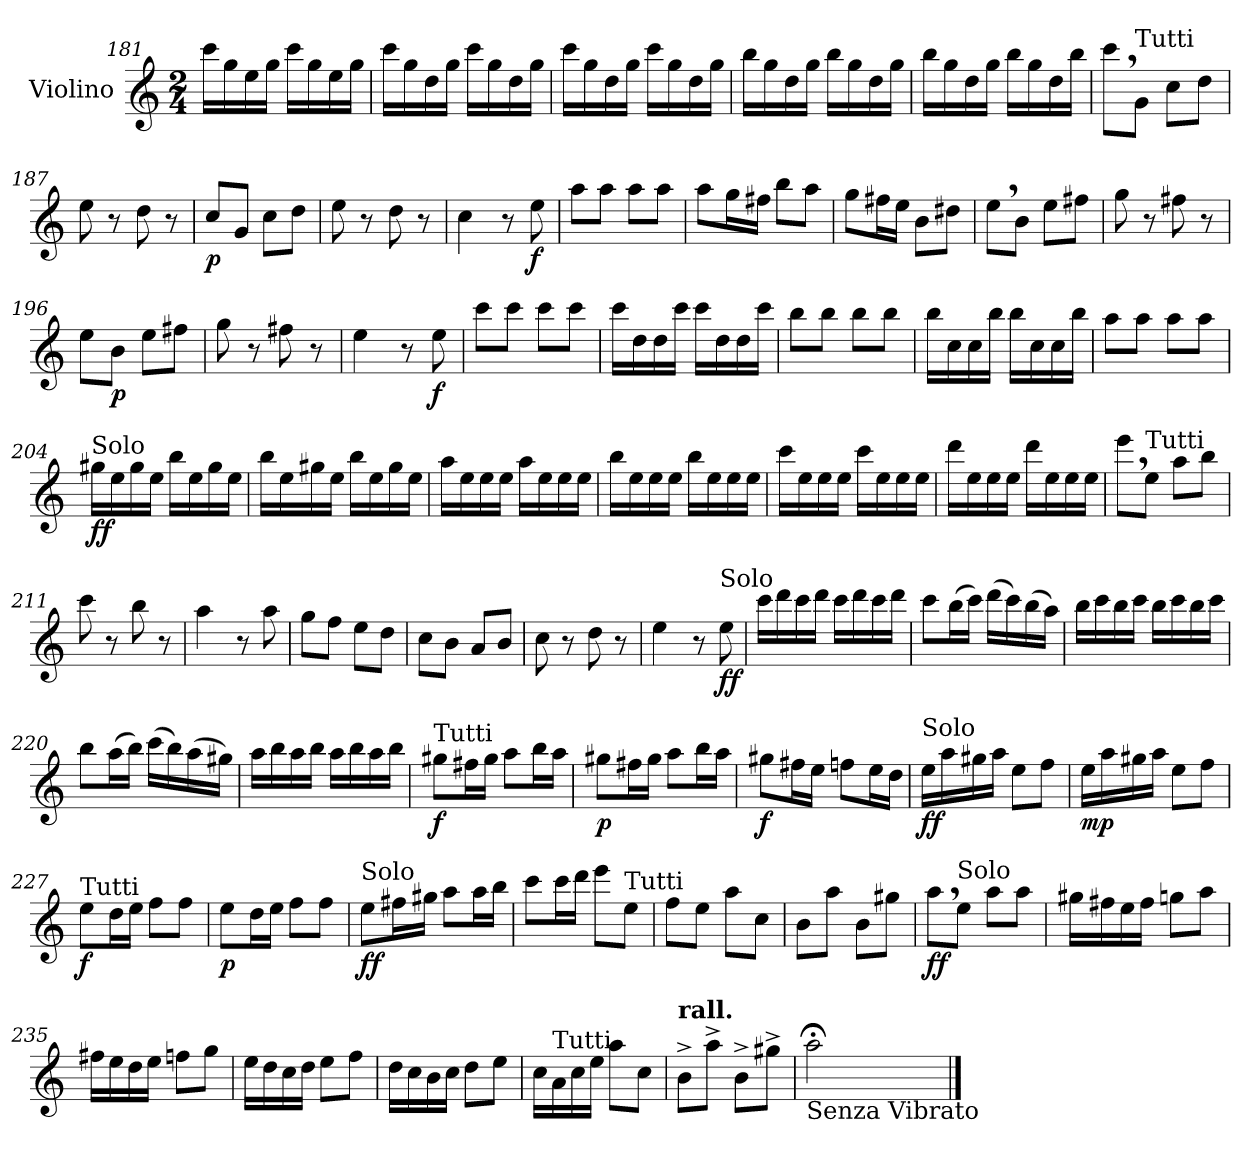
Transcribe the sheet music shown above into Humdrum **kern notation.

**kern	**dynam
*part1	*part1
*staff1	*staff1
*I"Violino	*
*I'Vln.	*
*clefG2	*
*k[]	*
*M2/4	*
=181	=181
16ccc\LL	.
16gg\	.
16ee\	.
16gg\JJ	.
16ccc\LL	.
16gg\	.
16ee\	.
16gg\JJ	.
=182	=182
16ccc\LL	.
16gg\	.
16dd<\	.
16gg\JJ	.
16ccc\LL	.
16gg\	.
16dd\	.
16gg\JJ	.
=183	=183
16ccc\LL	.
16gg\	.
16dd\	.
16gg\JJ	.
16ccc\LL	.
16gg\	.
16dd\	.
16gg\JJ	.
!!LO:LB:g=z
=184	=184
16bb\LL	.
16gg\	.
16dd\	.
16gg\JJ	.
16bb\LL	.
16gg\	.
16dd\	.
16gg\JJ	.
=185	=185
16bb\LL	.
16gg\	.
16dd\	.
16gg\JJ	.
16bb\LL	.
16gg\	.
16dd\	.
16bb\JJ	.
=186	=186
8ccc,\L	.
!LO:TX:a:t=Tutti	!
8g\J	.
8cc\L	.
8dd\J	.
=187	=187
8ee\	.
8r	.
8dd\	.
8r	.
=188	=188
!	!LO:DY:b
8cc/L	p
8g/J	.
8cc\L	.
8dd\J	.
=189	=189
8ee\	.
8r	.
8dd\	.
8r	.
=190	=190
4cc\	.
8r	.
!	!LO:DY:b
8ee\	f
=191	=191
8aa\L	.
8aa\J	.
8aa\L	.
8aa\J	.
!!LO:PB:g=z
=192	=192
8aa\L	.
16gg\L	.
16ff#X\JJ	.
8bb\L	.
8aa\J	.
=193	=193
8gg\L	.
16ff#X\L	.
16ee\JJ	.
8b\L	.
8dd#X\J	.
=194	=194
8ee,\L	.
8b\J	.
8ee\L	.
8ff#X\J	.
=195	=195
8gg\	.
8r	.
8ff#X\	.
8r	.
=196	=196
8ee\L	.
!	!LO:DY:b
8b\J	p
8ee\L	.
8ff#X\J	.
=197	=197
8gg\	.
8r	.
8ff#X\	.
8r	.
=198	=198
4ee\	.
8r	.
!	!LO:DY:b
8ee\	f
=199	=199
8ccc\L	.
8ccc\J	.
8ccc\L	.
8ccc\J	.
!!LO:LB:g=z
=200	=200
16ccc\LL	.
16dd\	.
16dd\	.
16ccc\JJ	.
16ccc\LL	.
16dd\	.
16dd\	.
16ccc\JJ	.
=201	=201
8bb\L	.
8bb\J	.
8bb\L	.
8bb\J	.
=202	=202
16bb\LL	.
16cc\	.
16cc\	.
16bb\JJ	.
16bb\LL	.
16cc\	.
16cc\	.
16bb\JJ	.
=203	=203
8aa\L	.
8aa\J	.
8aa\L	.
8aa\J	.
=204	=204
!LO:TX:a:t=Solo	!
!	!LO:DY:b
16gg#X\LL	ff
16ee\	.
16gg#\	.
16ee\JJ	.
16bb\LL	.
16ee\	.
16gg#\	.
16ee\JJ	.
=205	=205
16bb\LL	.
16ee\	.
16gg#X\	.
16ee\JJ	.
16bb\LL	.
16ee\	.
16gg#\	.
16ee\JJ	.
!!LO:LB:g=z
=206	=206
16aa\LL	.
16ee\	.
16ee\	.
16ee\JJ	.
16aa\LL	.
16ee\	.
16ee\	.
16ee\JJ	.
=207	=207
16bb\LL	.
16ee\	.
16ee\	.
16ee\JJ	.
16bb\LL	.
16ee\	.
16ee\	.
16ee\JJ	.
=208	=208
16ccc\LL	.
16ee\	.
16ee\	.
16ee\JJ	.
16ccc\LL	.
16ee\	.
16ee\	.
16ee\JJ	.
=209	=209
16ddd\LL	.
16ee\	.
16ee\	.
16ee\JJ	.
16ddd\LL	.
16ee\	.
16ee\	.
16ee\JJ	.
=210	=210
8eee,\L	.
!LO:TX:a:t=Tutti	!
8ee\J	.
8aa\L	.
8bb\J	.
=211	=211
8ccc\	.
8r	.
8bb\	.
8r	.
=212	=212
4aa\	.
8r	.
8aa\	.
!!LO:LB:g=z
=213	=213
8gg\L	.
8ff\J	.
8ee\L	.
8dd\J	.
=214	=214
8cc\L	.
8b\J	.
8a/L	.
8b/J	.
=215	=215
8cc\	.
8r	.
8dd\	.
8r	.
=216	=216
4ee\	.
8r	.
!LO:TX:a:t=Solo	!
!	!LO:DY:b
8ee\	ff
=217	=217
16ccc\LL	.
16ddd\	.
16ccc\	.
16ddd\JJ	.
16ccc\LL	.
16ddd\	.
16ccc\	.
16ddd\JJ	.
=218	=218
8ccc\L	.
(>16bb\L	.
16ccc\JJ)	.
(>16ddd\LL	.
16ccc\)	.
(>16bb\	.
16aa\JJ)	.
=219	=219
16bb\LL	.
16ccc\	.
16bb\	.
16ccc\JJ	.
16bb\LL	.
16ccc\	.
16bb\	.
16ccc\JJ	.
!!LO:LB:g=z
=220	=220
8bb\L	.
(>16aa\L	.
16bb\JJ)	.
(>16ccc\LL	.
16bb\)	.
(>16aa\	.
16gg#X\JJ)	.
=221	=221
16aa\LL	.
16bb\	.
16aa\	.
16bb\JJ	.
16aa\LL	.
16bb\	.
16aa\	.
16bb\JJ	.
=222	=222
!LO:TX:a:t=Tutti	!
!	!LO:DY:b
8gg#X\L	f
16ff#X\L	.
16gg#\JJ	.
8aa\L	.
16bb\L	.
16aa\JJ	.
=223	=223
!	!LO:DY:b
8gg#X\L	p
16ff#X\L	.
16gg#\JJ	.
8aa\L	.
16bb\L	.
16aa\JJ	.
=224	=224
!	!LO:DY:b
8gg#X\L	f
16ff#X\L	.
16ee\JJ	.
8ffn\L	.
16ee\L	.
16dd\JJ	.
!!LO:LB:g=z
=225	=225
!LO:TX:a:t=Solo	!
!	!LO:DY:b
16ee\LL	ff
16aa\	.
16gg#X\	.
16aa\JJ	.
8ee\L	.
8ff\J	.
=226	=226
!	!LO:DY:b
16ee\LL	mp
16aa\	.
16gg#X\	.
16aa\JJ	.
8ee\L	.
8ff\J	.
=227	=227
!LO:TX:a:t=Tutti	!
!	!LO:DY:b
8ee\L	f
16dd\L	.
16ee\JJ	.
8ff\L	.
8ff\J	.
=228	=228
!	!LO:DY:b
8ee\L	p
16dd\L	.
16ee\JJ	.
8ff\L	.
8ff\J	.
=229	=229
!LO:TX:a:t=Solo	!
!	!LO:DY:b
8ee\L	ff
16ff#X\L	.
16gg#X\JJ	.
8aa\L	.
16aa\L	.
16bb\JJ	.
=230	=230
8ccc\L	.
16ccc\L	.
16ddd\JJ	.
8eee\L	.
!LO:TX:a:t=Tutti	!
8ee\J	.
=231	=231
8ff\L	.
8ee\J	.
8aa\L	.
8cc\J	.
!!LO:LB:g=z
=232	=232
8b\L	.
8aa\J	.
8b\L	.
8gg#X\J	.
=233	=233
!	!LO:DY:b
8aa,\L	ff
!LO:TX:a:t=Solo	!
8ee\J	.
8aa\L	.
8aa\J	.
=234	=234
16gg#X\LL	.
16ff#X\	.
16ee\	.
16ff#\JJ	.
8ggn\L	.
8aa\J	.
=235	=235
16ff#X\LL	.
16ee\	.
16dd\	.
16ee\JJ	.
8ffn\L	.
8gg\J	.
=236	=236
16ee\LL	.
16dd\	.
16cc\	.
16dd\JJ	.
8ee\L	.
8ff\J	.
=237	=237
16dd\LL	.
16cc\	.
16b\	.
16cc\JJ	.
8dd\L	.
8ee\J	.
=238	=238
16cc\LL	.
!LO:TX:a:t=Tutti	!
16a\	.
16cc\	.
16ee\JJ	.
8aa\L	.
8cc\J	.
!!LO:LB:g=z
=239	=239
!LO:TX:a:B:t=rall.	!
8b^\L	.
8aa^\J	.
8b^\L	.
8gg#X^\J	.
=240	=240
!LO:TX:b:t=Senza Vibrato	!
2aa;<\	.
==	==
*-	*-
